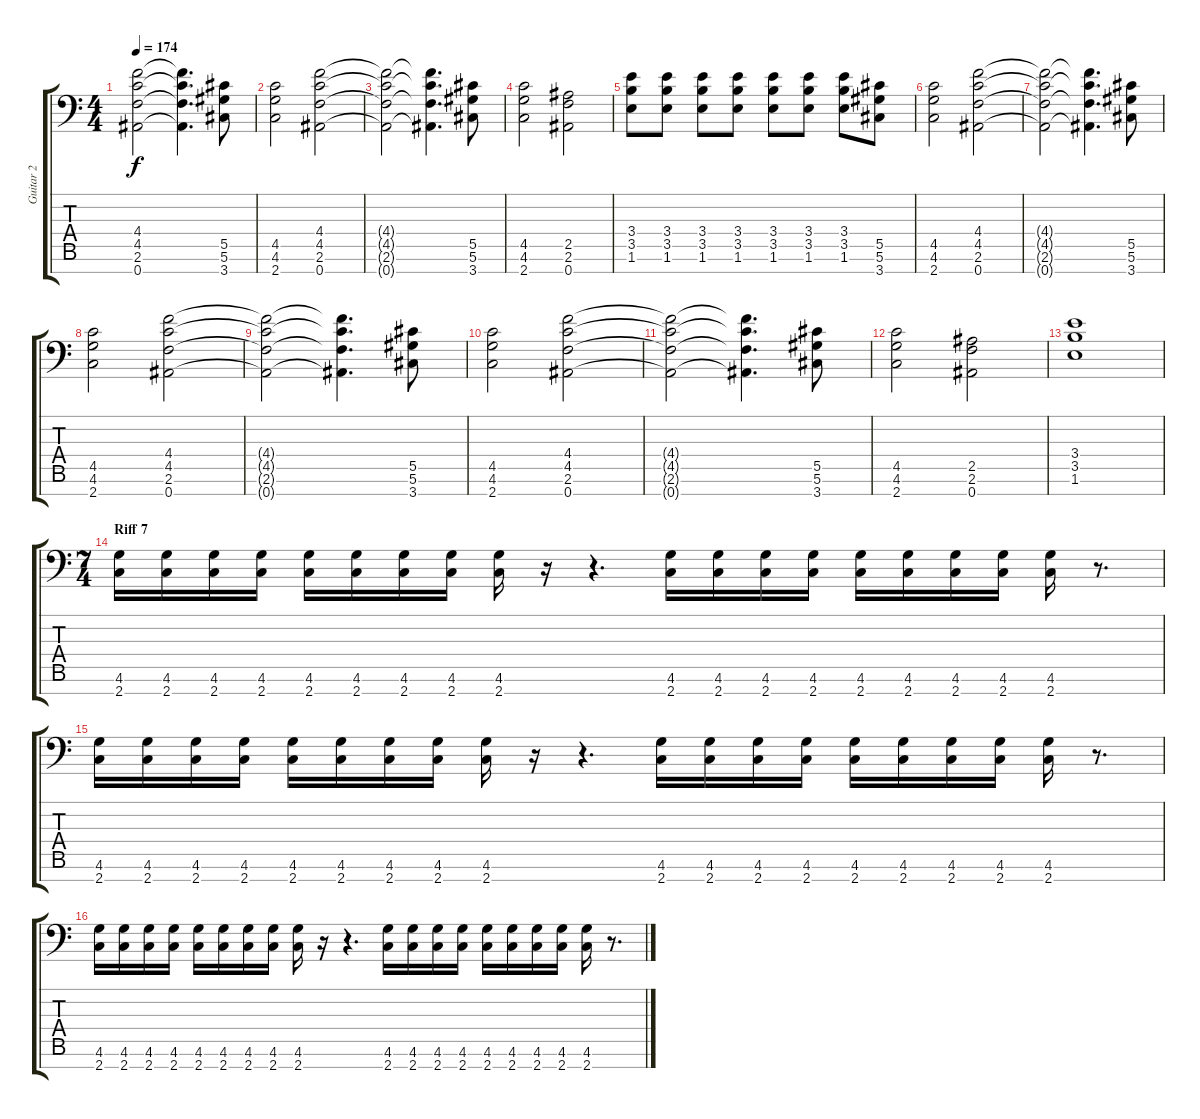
\track ("Guitar 2" "Guitar 2") {instrument distortionguitar}
\staff {score tabs}
\tuning (Eb4 Bb3 Gb3 Db3 Ab2 Eb2 Bb1) {hide}
\ts (4 4)
\tempo 174
\clef f4
\ks c
(4.4{t} 4.5{t} 2.6{t} 0.7{t}).2{dy f} (4.4{t} 4.5{t} 2.6{t} 0.7{t}).4{d} (5.5 5.6 3.7).8 |
(4.5 4.6 2.7).2 (4.4 4.5 2.6 0.7).2 |
(4.4{t} 4.5{t} 2.6{t} 0.7{t}).2 (4.4{t} 4.5{t} 2.6{t} 0.7{t}).4{d} (5.5 5.6 3.7).8 |
(4.5 4.6 2.7).2 (2.5 2.6 0.7).2 |
(3.4 3.5 1.6).8 (3.4 3.5 1.6).8 (3.4 3.5 1.6).8 (3.4 3.5 1.6).8 (3.4 3.5 1.6).8 (3.4 3.5 1.6).8 (3.4 3.5 1.6).8 (5.5 5.6 3.7).8 |
(4.5 4.6 2.7).2 (4.4 4.5 2.6 0.7).2 |
(4.4{t} 4.5{t} 2.6{t} 0.7{t}).2 (4.4{t} 4.5{t} 2.6{t} 0.7{t}).4{d} (5.5 5.6 3.7).8 |
(4.5 4.6 2.7).2 (4.4 4.5 2.6 0.7).2 |
(4.4{t} 4.5{t} 2.6{t} 0.7{t}).2 (4.4{t} 4.5{t} 2.6{t} 0.7{t}).4{d} (5.5 5.6 3.7).8 |
(4.5 4.6 2.7).2 (4.4 4.5 2.6 0.7).2 |
(4.4{t} 4.5{t} 2.6{t} 0.7{t}).2 (4.4{t} 4.5{t} 2.6{t} 0.7{t}).4{d} (5.5 5.6 3.7).8 |
(4.5 4.6 2.7).2 (2.5 2.6 0.7).2 |
(3.4 3.5 1.6).1 |
\ts (7 4)
\section ("" "Riff 7")
(4.6 2.7).16 (4.6 2.7).16 (4.6 2.7).16 (4.6 2.7).16 (4.6 2.7).16 (4.6 2.7).16 (4.6 2.7).16 (4.6 2.7).16 (4.6 2.7).16 r.16 r.4{d} (4.6 2.7).16 (4.6 2.7).16 (4.6 2.7).16 (4.6 2.7).16 (4.6 2.7).16 (4.6 2.7).16 (4.6 2.7).16 (4.6 2.7).16 (4.6 2.7).16 r.8{d} |
(4.6 2.7).16 (4.6 2.7).16 (4.6 2.7).16 (4.6 2.7).16 (4.6 2.7).16 (4.6 2.7).16 (4.6 2.7).16 (4.6 2.7).16 (4.6 2.7).16 r.16 r.4{d} (4.6 2.7).16 (4.6 2.7).16 (4.6 2.7).16 (4.6 2.7).16 (4.6 2.7).16 (4.6 2.7).16 (4.6 2.7).16 (4.6 2.7).16 (4.6 2.7).16 r.8{d} |
(4.6 2.7).16 (4.6 2.7).16 (4.6 2.7).16 (4.6 2.7).16 (4.6 2.7).16 (4.6 2.7).16 (4.6 2.7).16 (4.6 2.7).16 (4.6 2.7).16 r.16 r.4{d} (4.6 2.7).16 (4.6 2.7).16 (4.6 2.7).16 (4.6 2.7).16 (4.6 2.7).16 (4.6 2.7).16 (4.6 2.7).16 (4.6 2.7).16 (4.6 2.7).16 r.8{d}
